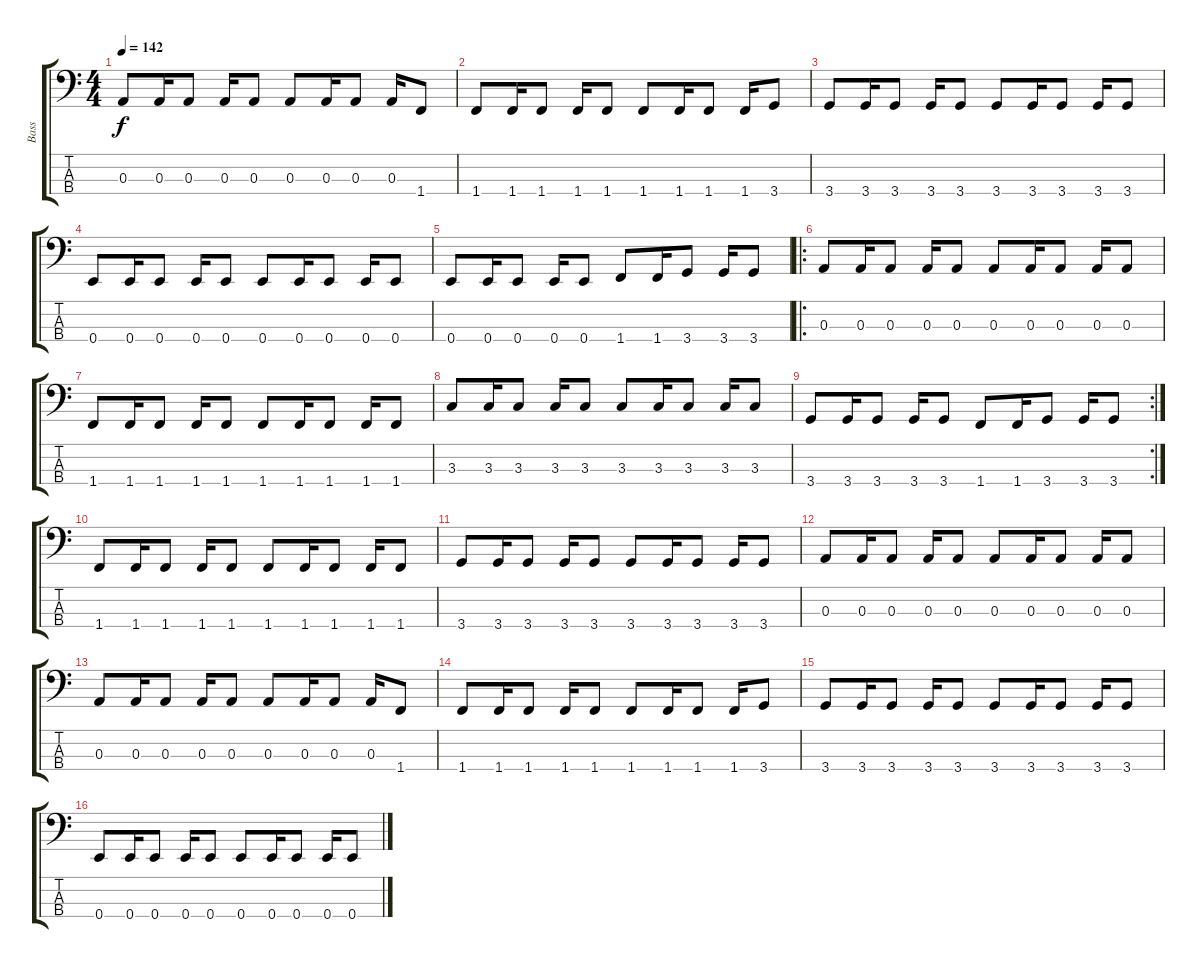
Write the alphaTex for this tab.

\track ("Bass" "Bass") {instrument electricbassfinger}
\staff {score tabs}
\tuning (G2 D2 A1 E1) {hide}
\ts (4 4)
\tempo 142
\clef f4
\ks c
0.3.8{dy f} 0.3.16 0.3.8 0.3.16 0.3.8 0.3.8 0.3.16 0.3.8 0.3.16 1.4.8 |
1.4.8 1.4.16 1.4.8 1.4.16 1.4.8 1.4.8 1.4.16 1.4.8 1.4.16 3.4.8 |
3.4.8 3.4.16 3.4.8 3.4.16 3.4.8 3.4.8 3.4.16 3.4.8 3.4.16 3.4.8 |
0.4.8 0.4.16 0.4.8 0.4.16 0.4.8 0.4.8 0.4.16 0.4.8 0.4.16 0.4.8 |
0.4.8 0.4.16 0.4.8 0.4.16 0.4.8 1.4.8 1.4.16 3.4.8 3.4.16 3.4.8 |
\ro
0.3.8 0.3.16 0.3.8 0.3.16 0.3.8 0.3.8 0.3.16 0.3.8 0.3.16 0.3.8 |
1.4.8 1.4.16 1.4.8 1.4.16 1.4.8 1.4.8 1.4.16 1.4.8 1.4.16 1.4.8 |
3.3.8 3.3.16 3.3.8 3.3.16 3.3.8 3.3.8 3.3.16 3.3.8 3.3.16 3.3.8 |
\rc 2
3.4.8 3.4.16 3.4.8 3.4.16 3.4.8 1.4.8 1.4.16 3.4.8 3.4.16 3.4.8 |
1.4.8 1.4.16 1.4.8 1.4.16 1.4.8 1.4.8 1.4.16 1.4.8 1.4.16 1.4.8 |
3.4.8 3.4.16 3.4.8 3.4.16 3.4.8 3.4.8 3.4.16 3.4.8 3.4.16 3.4.8 |
0.3.8 0.3.16 0.3.8 0.3.16 0.3.8 0.3.8 0.3.16 0.3.8 0.3.16 0.3.8 |
0.3.8 0.3.16 0.3.8 0.3.16 0.3.8 0.3.8 0.3.16 0.3.8 0.3.16 1.4.8 |
1.4.8 1.4.16 1.4.8 1.4.16 1.4.8 1.4.8 1.4.16 1.4.8 1.4.16 3.4.8 |
3.4.8 3.4.16 3.4.8 3.4.16 3.4.8 3.4.8 3.4.16 3.4.8 3.4.16 3.4.8 |
0.4.8 0.4.16 0.4.8 0.4.16 0.4.8 0.4.8 0.4.16 0.4.8 0.4.16 0.4.8
